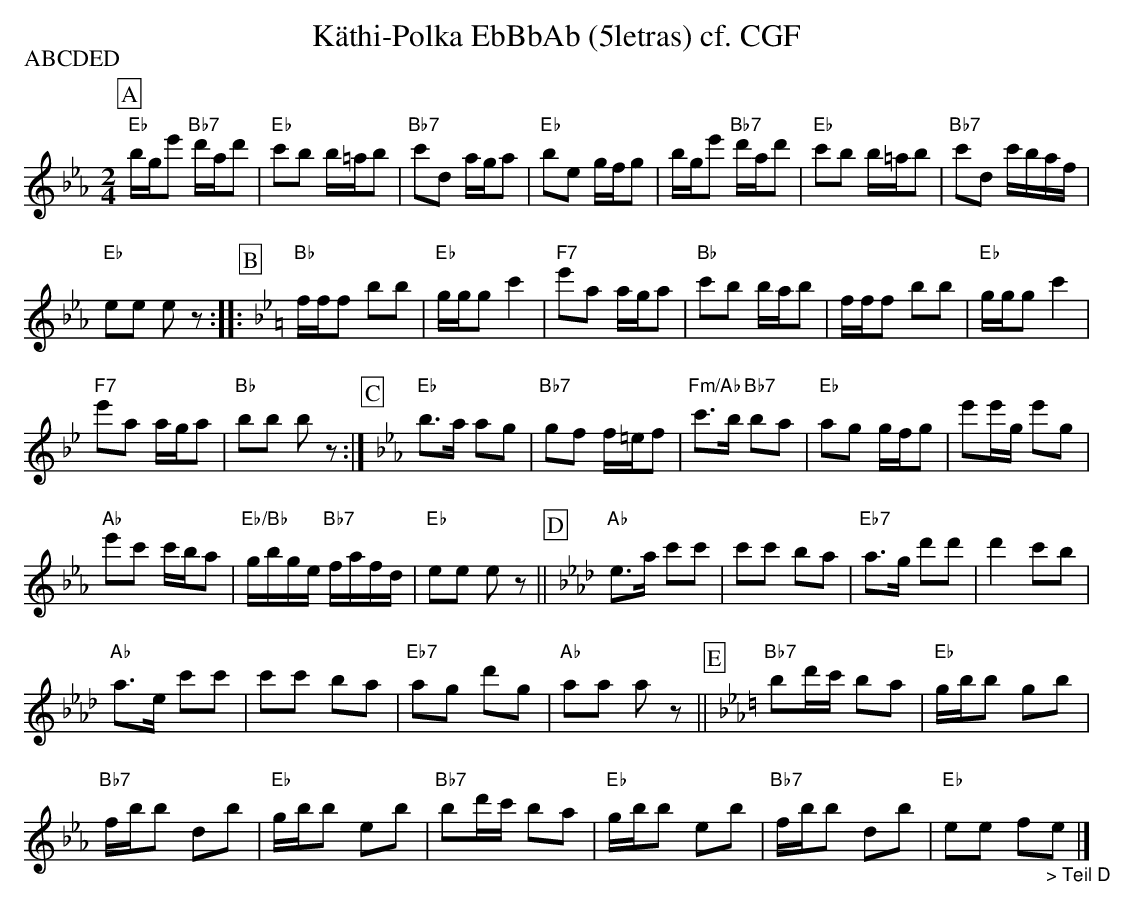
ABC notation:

X:1
T:K\"athi-Polka EbBbAb (5letras) cf. CGF
P:ABCDED
M:2/4
L:1/16
K:Ebmaj%%MIDI gchordon
[P:A] "Eb"bge'2 "Bb7"d'ad'2 | "Eb"c'2b2 b=ab2 | "Bb7"c'2d2 aga2 | "Eb"b2e2 gfg2 | bge'2 "Bb7"d'ad'2 | "Eb"c'2b2 b=ab2 | "Bb7"c'2d2 c'baf |
"Eb"e2e2 e2z2 :: [P:B] [K:Bbmaj] "Bb"fff2 b2b2 | "Eb"ggg2 c'4 | "F7"e'2a2 aga2 | "Bb"c'2b2 bab2 | fff2 b2b2 | "Eb"ggg2 c'4 |
"F7"e'2a2 aga2 | "Bb"b2b2 b2z2 :| [P:C] [K:Ebmaj] "Eb"b3a a2g2 | "Bb7"g2f2 f=ef2 | "Fm/Ab"c'3b "Bb7"b2a2 | "Eb"a2g2 gfg2 | e'2e'g e'2g2 |
"Ab"e'2c'2 c'ba2 | "Eb/Bb"gbge "Bb7"fafd | "Eb"e2e2 e2z2 || [P:D] [K:Abmaj] "Ab"e3a c'2c'2 | c'2c'2 b2a2 | "Eb7"a3g d'2d'2 | d'4c'2b2 |
"Ab"a3e c'2c'2 | c'2c'2 b2a2 | "Eb7"a2g2 d'2g2 | "Ab"a2a2 a2z2 || [P:E] [K:Ebmaj] "Bb7"b2d'c' b2a2 | "Eb"gbb2 g2b2 |
"Bb7"fbb2 d2b2 | "Eb"gbb2 e2b2 | "Bb7"b2d'c' b2a2 | "Eb"gbb2 e2b2 | "Bb7"fbb2 d2b2 | "Eb"e2e2 f2"_> Teil D"e2 |]
